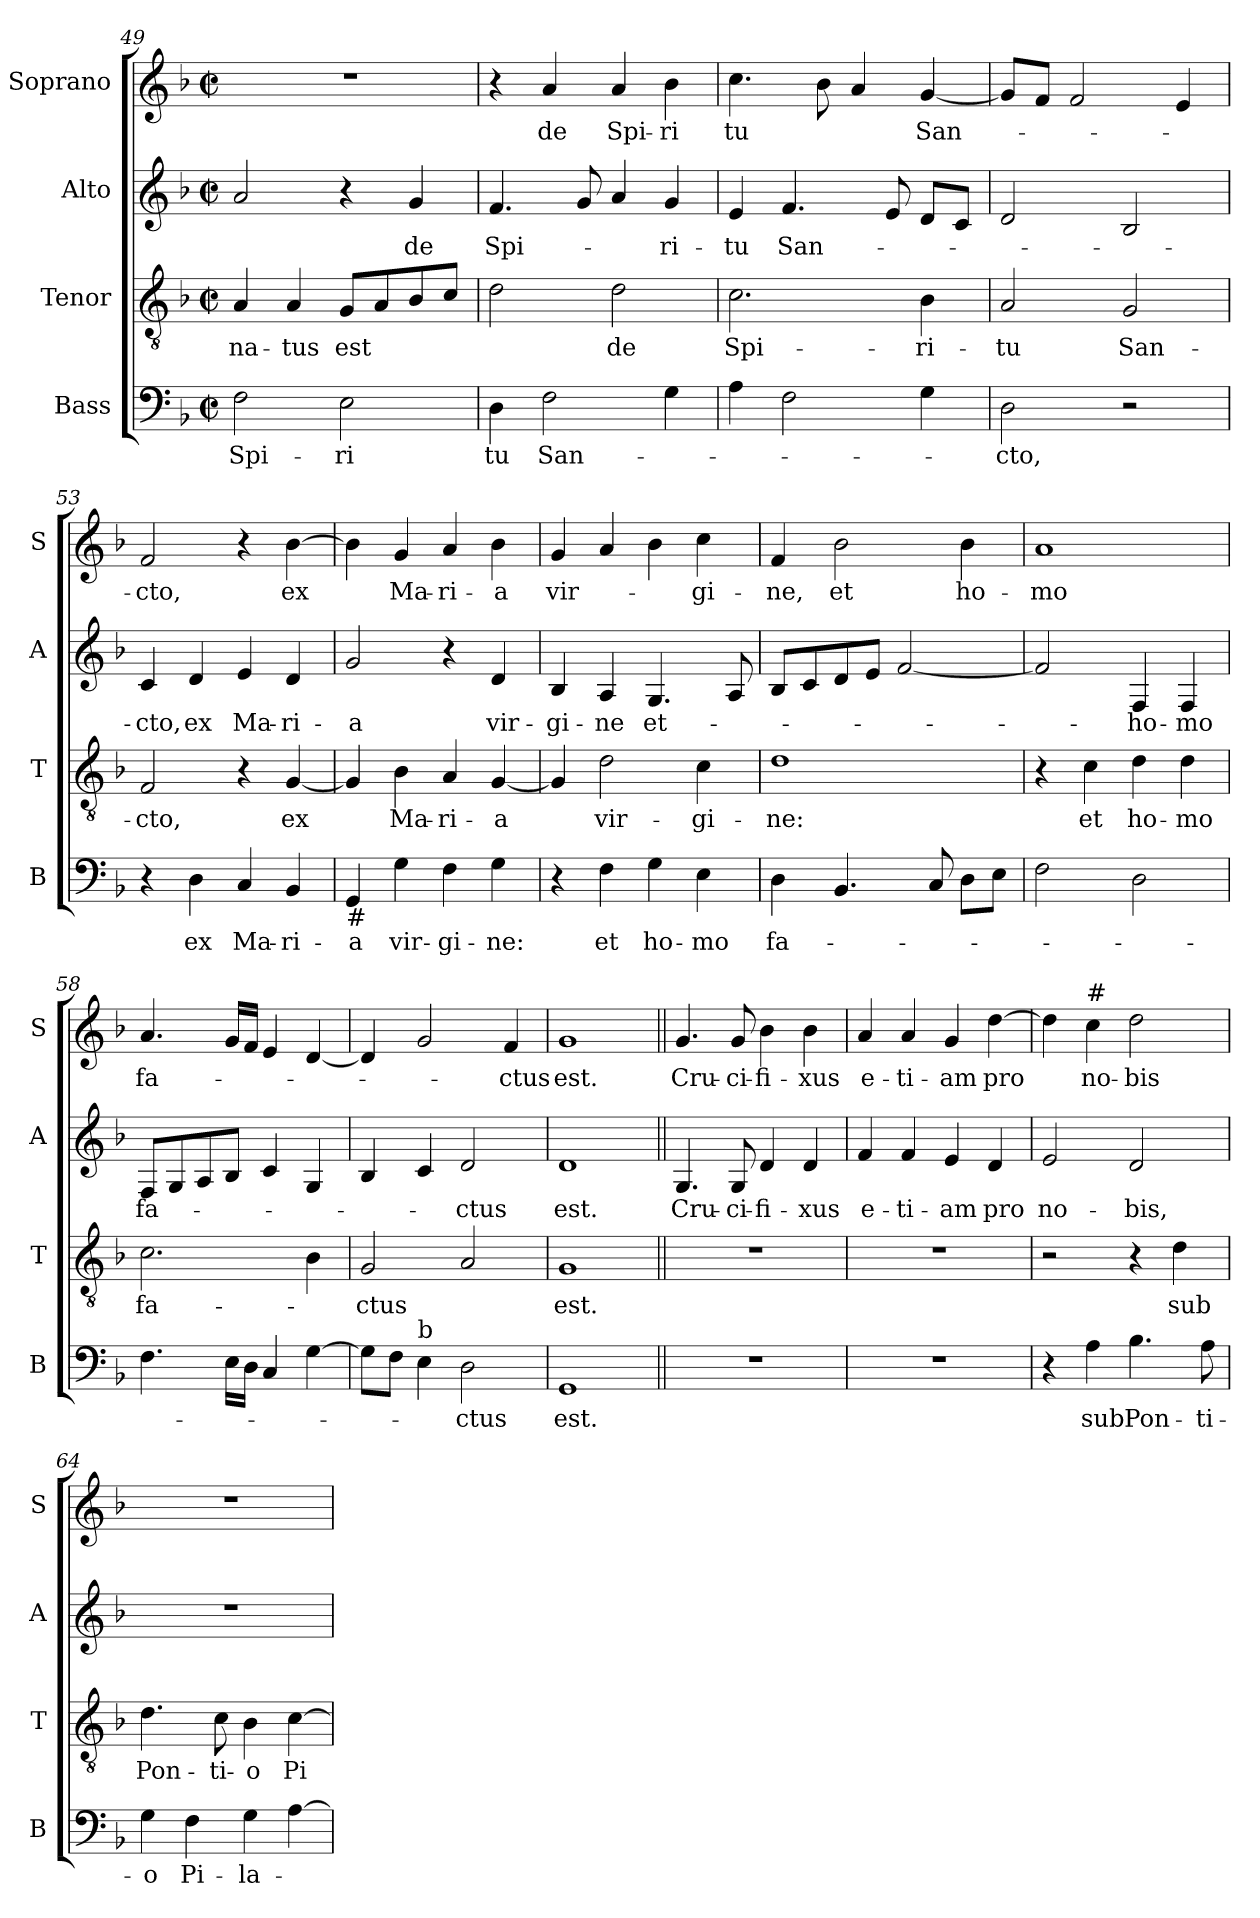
**kern	**text	**kern	**text	**kern	**text	**kern	**text
*part4	*part4	*part3	*part3	*part2	*part2	*part1	*part1
*staff4	*staff4	*staff3	*staff3	*staff2	*staff2	*staff1	*staff1
*I"Bass	*	*I"Tenor	*	*I"Alto	*	*I"Soprano	*
*I'B	*	*I'T	*	*I'A	*	*I'S	*
!!LO:LB:g=z
*clefF4	*	*clefGv2	*	*clefG2	*	*clefG2	*
*k[b-]	*	*k[b-]	*	*k[b-]	*	*k[b-]	*
*F:	*	*F:	*	*F:	*	*F:	*
*M2/2	*	*M2/2	*	*M2/2	*	*M2/2	*
*met(c|)	*	*met(c|)	*	*met(c|)	*	*met(c|)	*
=49	=49	=49	=49	=49	=49	=49	=49
2F\	Spi-	4A/	-na-	2a/	.	1r	.
.	.	4A/	-tus	.	.	.	.
2E\	-ri	8G/L	est	4r	.	.	.
.	.	8A/	.	.	.	.	.
.	.	8B-/	.	4g/	de	.	.
.	.	8c/J	.	.	.	.	.
=50	=50	=50	=50	=50	=50	=50	=50
4D\	tu	2d\	.	4.f/	Spi-	4r	.
2F\	San-	.	.	.	.	4a/	de
.	.	.	.	8g/	.	.	.
.	.	2d\	de	4a/	.	4a/	Spi-
4G\	.	.	.	4g/	-ri-	4b-\	-ri
=51	=51	=51	=51	=51	=51	=51	=51
4A\	.	2.c\	Spi-	4e/	-tu	4.cc\	tu
2F\	.	.	.	4.f/	San-	.	.
.	.	.	.	.	.	8b-\	.
.	.	.	.	.	.	4a/	.
.	.	.	.	8e/	.	.	.
4G\	.	4B-\	-ri-	8d/L	.	[4g/	San-
.	.	.	.	8c/J	.	.	.
=52	=52	=52	=52	=52	=52	=52	=52
2D\	-cto,	2A/	-tu	2d/	.	8g/L]	.
.	.	.	.	.	.	8f/J	.
.	.	.	.	.	.	2f/	.
2r	.	2G/	San-	2B-/	.	.	.
.	.	.	.	.	.	4e/	.
=53	=53	=53	=53	=53	=53	=53	=53
4r	.	2F/	-cto,	4c/	-cto,	2f/	-cto,
4D\	ex	.	.	4d/	ex	.	.
4C/	Ma-	4r	.	4e/	Ma-	4r	.
4BB-/	-ri-	[4G/	ex	4d/	-ri-	[4b-\	ex
=54	=54	=54	=54	=54	=54	=54	=54
!LO:TX:b:t=#	!	!	!	!	!	!	!
4GG/	-a	4G/]	.	2g/	-a	4b-\]	.
4G\	vir-	4B-\	Ma-	.	.	4g/	Ma-
4F\	-gi-	4A/	-ri-	4r	.	4a/	-ri-
4G\	-ne:	[4G/	-a	4d/	vir-	4b-\	-a
!!LO:LB:g=z
=55	=55	=55	=55	=55	=55	=55	=55
4r	.	4G/]	.	4B-/	-gi-	4g/	vir-
4F\	et	2d\	vir-	4A/	-ne	4a/	.
4G\	ho-	.	.	4.G/	et-	4b-\	.
4E\	-mo	4c\	-gi-	.	.	4cc\	-gi-
.	.	.	.	8A/	.	.	.
=56	=56	=56	=56	=56	=56	=56	=56
4D\	fa-	1d	-ne:	8B-/L	.	4f/	-ne,
.	.	.	.	8c/	.	.	.
4.BB-/	.	.	.	8d/	.	2b-\	et
.	.	.	.	8e/J	.	.	.
.	.	.	.	[2f/	.	.	.
8C/	.	.	.	.	.	.	.
8D\L	.	.	.	.	.	4b-\	ho-
8E\J	.	.	.	.	.	.	.
=57	=57	=57	=57	=57	=57	=57	=57
2F\	.	4r	.	2f/]	.	1a	-mo
.	.	4c\	et	.	.	.	.
2D\	.	4d\	ho-	4F/	-ho-	.	.
.	.	4d\	-mo	4F/	-mo	.	.
=58	=58	=58	=58	=58	=58	=58	=58
4.F\	.	2.c\	fa-	8F/L	fa-	4.a/	fa-
.	.	.	.	8G/	.	.	.
.	.	.	.	8A/	.	.	.
16E\LL	.	.	.	8B-/J	.	16g/LL	.
16D\JJ	.	.	.	.	.	16f/JJ	.
4C/	.	.	.	4c/	.	4e/	.
[4G\	.	4B-\	.	4G/	.	[4d/	.
=59	=59	=59	=59	=59	=59	=59	=59
8G\L]	.	2G/	-ctus	4B-/	.	4d/]	.
8F\J	.	.	.	.	.	.	.
!LO:TX:a:t=b	!	!	!	!	!	!	!
4E\	.	.	.	4c/	.	2g/	.
2D\	-ctus	2A/	.	2d/	-ctus	.	.
.	.	.	.	.	.	4f/	-ctus
=60	=60	=60	=60	=60	=60	=60	=60
1GG	est.	1G	est.	1d	est.	1g	est.
!!LO:LB:g=z
=61||	=61||	=61||	=61||	=61||	=61||	=61||	=61||
1r	.	1r	.	4.G/	Cru-	4.g/	Cru-
.	.	.	.	8G/	-ci-	8g/	-ci-
.	.	.	.	4d/	-fi-	4b-\	-fi-
.	.	.	.	4d/	-xus	4b-\	-xus
=62	=62	=62	=62	=62	=62	=62	=62
1r	.	1r	.	4f/	e-	4a/	e-
.	.	.	.	4f/	-ti-	4a/	-ti-
.	.	.	.	4e/	-am	4g/	-am
.	.	.	.	4d/	pro	[4dd\	pro
=63	=63	=63	=63	=63	=63	=63	=63
4r	.	2r	.	2e/	no-	4dd\]	.
!	!	!	!	!	!	!LO:TX:a:t=#	!
4A\	sub	.	.	.	.	4cc\	no-
4.B-\	Pon-	4r	.	2d/	-bis,	2dd\	-bis
.	.	4d\	sub	.	.	.	.
8A\	-ti-	.	.	.	.	.	.
=64	=64	=64	=64	=64	=64	=64	=64
4G\	-o	4.d\	Pon-	1r	.	1r	.
4F\	Pi-	.	.	.	.	.	.
.	.	8c\	-ti-	.	.	.	.
4G\	-la-	4B-\	-o	.	.	.	.
[4A\	.	[4c\	Pi-	.	.	.	.
=	=	=	=	=	=	=	=
*-	*-	*-	*-	*-	*-	*-	*-
